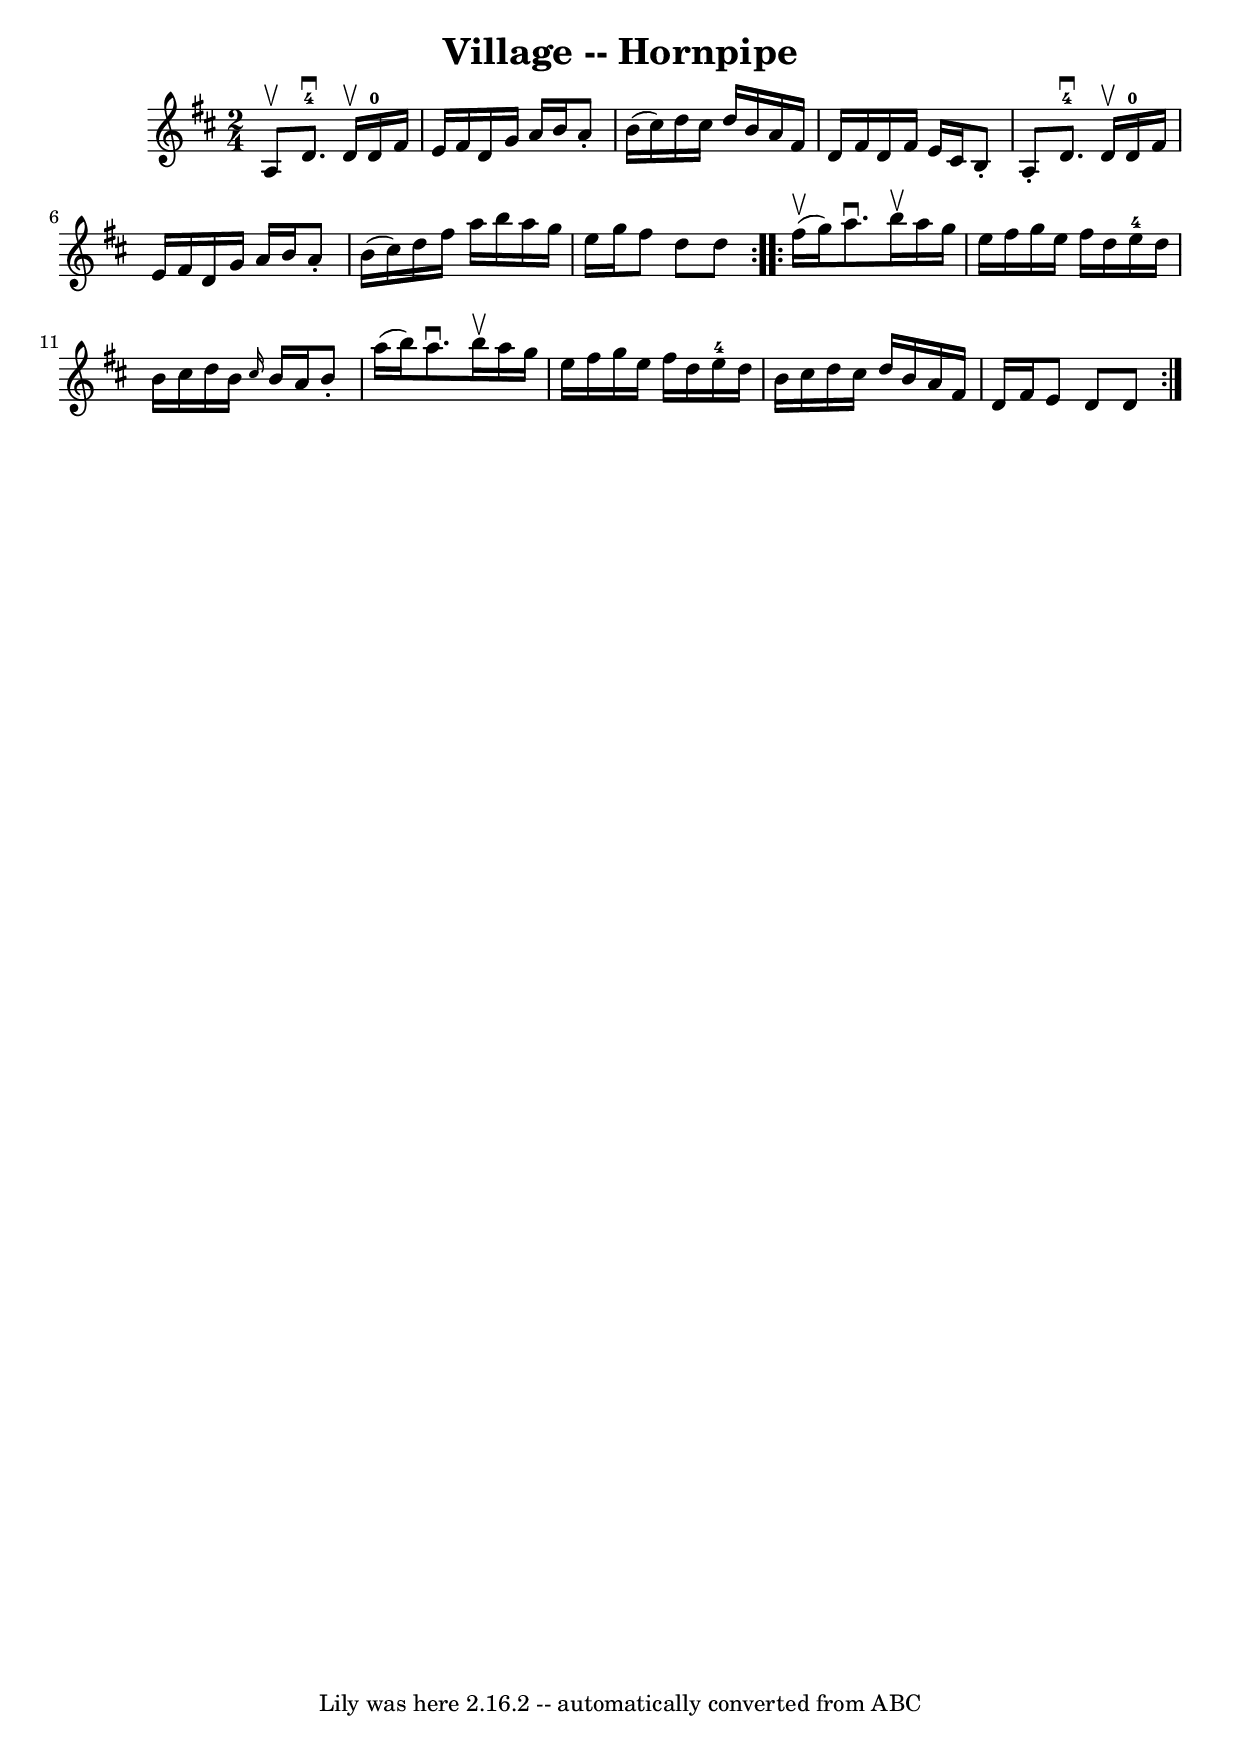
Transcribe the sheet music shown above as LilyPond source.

\version "2.7.40"
\include "Mammoth.ily"
\header {
	book = "Cole's 1000 Fiddle Tunes"
	crossRefNumber = "1"
	footnotes = ""
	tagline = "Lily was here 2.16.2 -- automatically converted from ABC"
	title = "Village -- Hornpipe"
}
voicedefault =  {
\set Score.defaultBarType = "empty"

\repeat volta 2 {
\time 2/4 \key d \major a8^\upbow |
 d'8.-4^\downbow d'16 
^\upbow d'16-0 fis'16 e'16 fis'16  |
 d'16 g'16    
a'16 b'16 a'8 -. b'16 (cis''16) |
 d''16 cis''16    
d''16 b'16 a'16 fis'16 d'16 fis'16  |
 d'16 fis'16    
e'16 cis'16 b8 -. a8 -. |
 d'8.-4^\downbow d'16 
^\upbow d'16-0 fis'16 e'16 fis'16  |
 d'16 g'16    
a'16 b'16 a'8 -. b'16 (cis''16) |
 d''16 fis''16    
a''16 b''16 a''16 g''16 e''16 g''16  |
 fis''8 d''8   
 d''8  }     \repeat volta 2 { fis''16 (^\upbow g''16) |
   
a''8.^\downbow b''16^\upbow a''16 g''16 e''16 fis''16  |
  
 g''16 e''16 fis''16 d''16 e''16-4 d''16 b'16 cis''16  
|
 d''16 b'16  \grace { cis''16  } b'16 a'16 b'8 -.   
a''16 (b''16) |
 a''8.^\downbow b''16^\upbow a''16    
g''16 e''16 fis''16  |
 g''16 e''16 fis''16 d''16      
e''16-4 d''16 b'16 cis''16  |
 d''16 cis''16 d''16    
b'16 a'16 fis'16 d'16 fis'16  |
 e'8 d'8 d'8  }   
}

\score{
    <<

	\context Staff="default"
	{
	    \voicedefault 
	}

    >>
	\layout {
	}
	\midi {}
}
